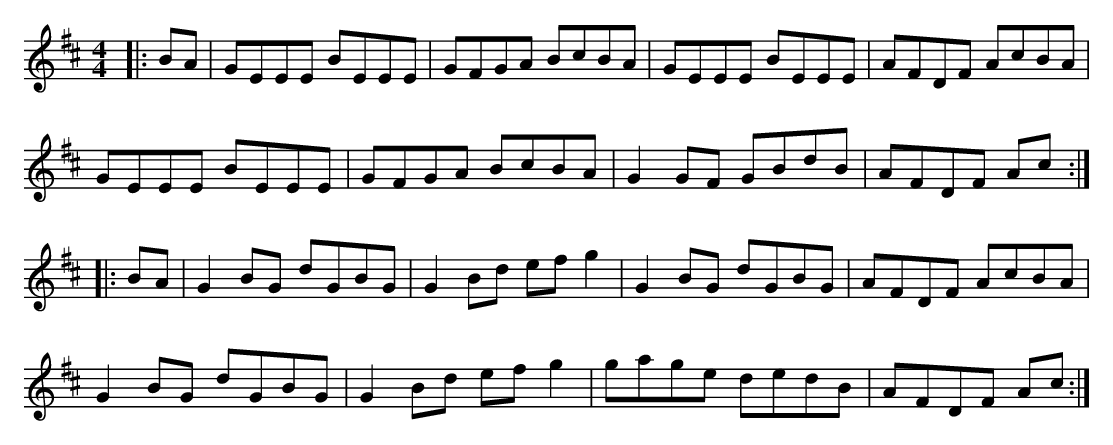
X:1
M:4/4
K:D
|:BA|GEEE BEEE|GFGA BcBA|GEEE BEEE|AFDF AcBA|
GEEE BEEE|GFGA BcBA|G2 GF GBdB|AFDF Ac:|
|:BA|G2 BG dGBG|G2 Bd ef g2|G2 BG dGBG|AFDF AcBA|
G2 BG dGBG|G2 Bd ef g2|gage dedB|AFDF Ac:|
